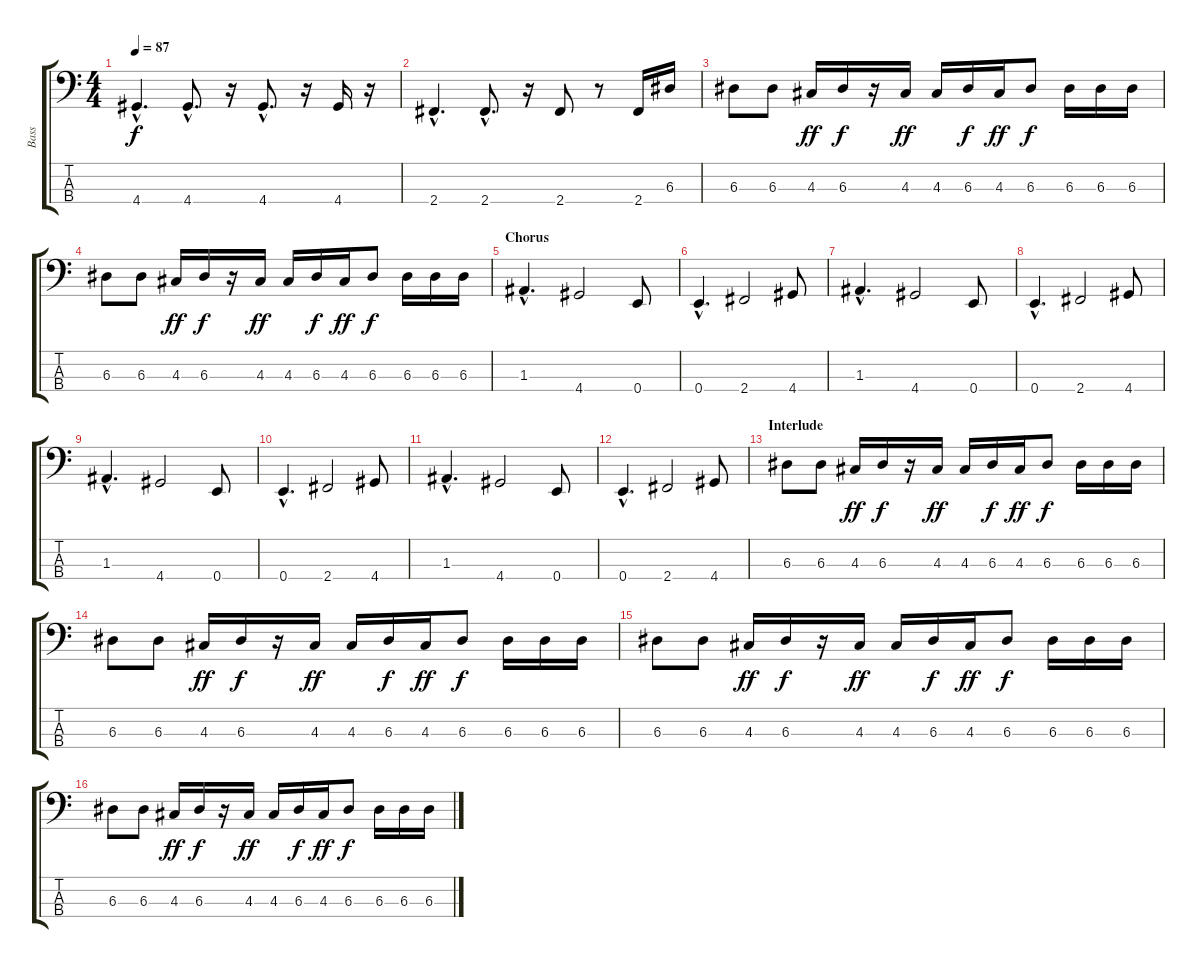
\track ("Bass" "Bass") {instrument electricbassfinger}
\staff {score tabs}
\tuning (G2 D2 A1 E1) {hide}
\ts (4 4)
\tempo 87
\clef f4
\ks c
4.4{hac}.4{d dy f} 4.4{hac}.8{d} r.16 4.4{hac}.8{d} r.16 4.4.16 r.16 |
2.4{hac}.4{d} 2.4{hac}.8{d} r.16 2.4.8 r.8 2.4.16 6.3.16 |
6.3.8 6.3.8 4.3.16{dy ff} 6.3.16{dy f} r.16 4.3.16{dy ff} 4.3.16 6.3.16{dy f} 4.3.16{dy ff} 6.3.8{dy f} 6.3.16 6.3.16 6.3.16 |
6.3.8 6.3.8 4.3.16{dy ff} 6.3.16{dy f} r.16 4.3.16{dy ff} 4.3.16 6.3.16{dy f} 4.3.16{dy ff} 6.3.8{dy f} 6.3.16 6.3.16 6.3.16 |
\section ("" "Chorus")
1.3{hac}.4{d} 4.4.2 0.4.8 |
0.4{hac}.4{d} 2.4.2 4.4.8 |
1.3{hac}.4{d} 4.4.2 0.4.8 |
0.4{hac}.4{d} 2.4.2 4.4.8 |
1.3{hac}.4{d} 4.4.2 0.4.8 |
0.4{hac}.4{d} 2.4.2 4.4.8 |
1.3{hac}.4{d} 4.4.2 0.4.8 |
0.4{hac}.4{d} 2.4.2 4.4.8 |
\section ("" "Interlude")
6.3.8 6.3.8 4.3.16{dy ff} 6.3.16{dy f} r.16 4.3.16{dy ff} 4.3.16 6.3.16{dy f} 4.3.16{dy ff} 6.3.8{dy f} 6.3.16 6.3.16 6.3.16 |
6.3.8 6.3.8 4.3.16{dy ff} 6.3.16{dy f} r.16 4.3.16{dy ff} 4.3.16 6.3.16{dy f} 4.3.16{dy ff} 6.3.8{dy f} 6.3.16 6.3.16 6.3.16 |
6.3.8 6.3.8 4.3.16{dy ff} 6.3.16{dy f} r.16 4.3.16{dy ff} 4.3.16 6.3.16{dy f} 4.3.16{dy ff} 6.3.8{dy f} 6.3.16 6.3.16 6.3.16 |
6.3.8 6.3.8 4.3.16{dy ff} 6.3.16{dy f} r.16 4.3.16{dy ff} 4.3.16 6.3.16{dy f} 4.3.16{dy ff} 6.3.8{dy f} 6.3.16 6.3.16 6.3.16
